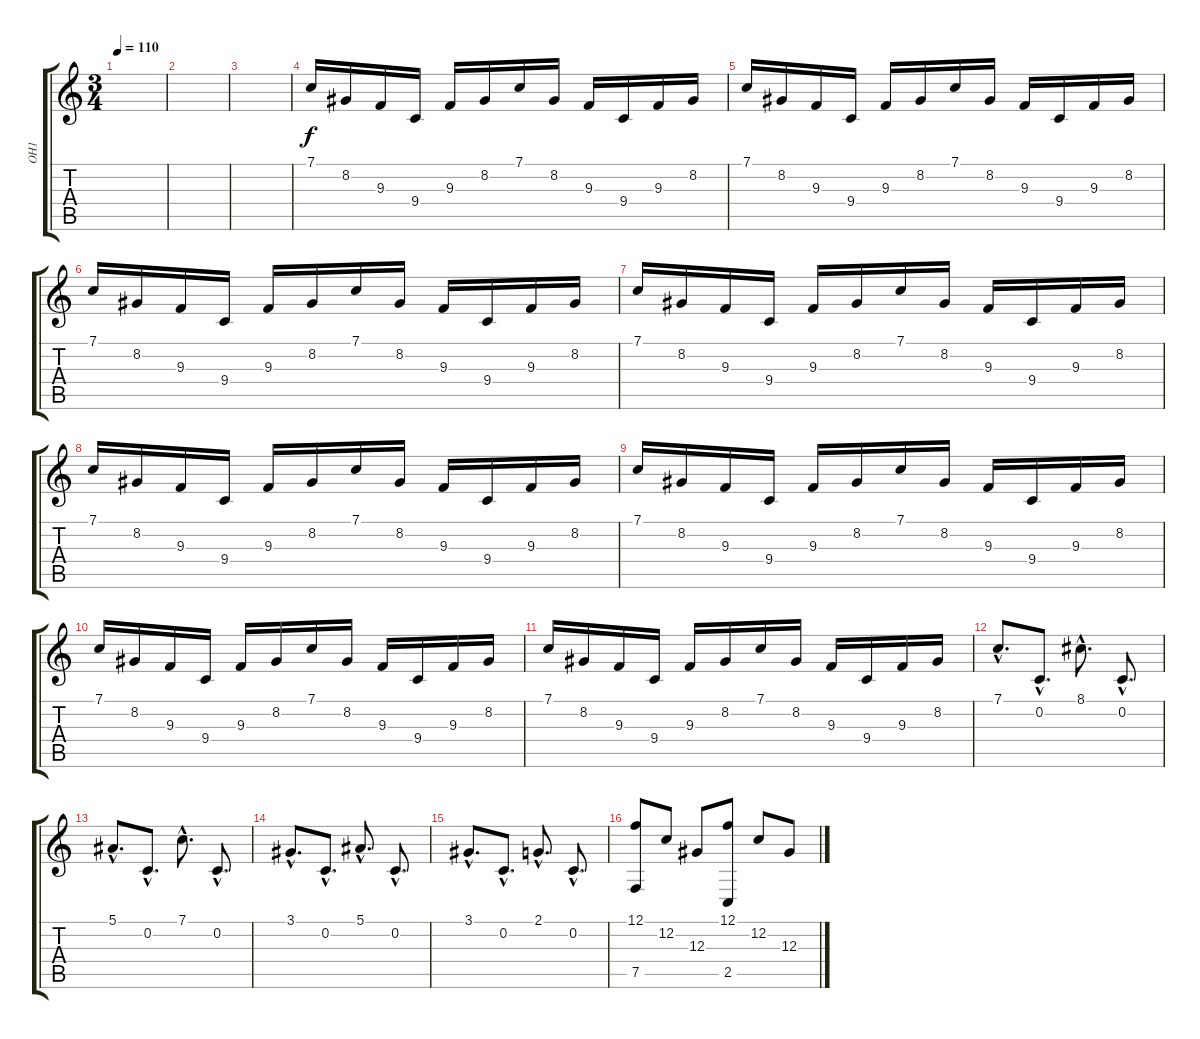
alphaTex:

\track ("OH1" "OH1") {instrument orchestralharp}
\staff {score tabs}
\tuning (F4 C4 Ab3 Eb3 Bb2 F2) {hide}
\ts (3 4)
\tempo 110
\clef g2
\ks c
|
|
|
7.1.16 8.2.16 9.3.16 9.4.16 9.3.16 8.2.16 7.1.16 8.2.16 9.3.16 9.4.16 9.3.16 8.2.16 |
7.1.16 8.2.16 9.3.16 9.4.16 9.3.16 8.2.16 7.1.16 8.2.16 9.3.16 9.4.16 9.3.16 8.2.16 |
7.1.16 8.2.16 9.3.16 9.4.16 9.3.16 8.2.16 7.1.16 8.2.16 9.3.16 9.4.16 9.3.16 8.2.16 |
7.1.16 8.2.16 9.3.16 9.4.16 9.3.16 8.2.16 7.1.16 8.2.16 9.3.16 9.4.16 9.3.16 8.2.16 |
7.1.16 8.2.16 9.3.16 9.4.16 9.3.16 8.2.16 7.1.16 8.2.16 9.3.16 9.4.16 9.3.16 8.2.16 |
7.1.16 8.2.16 9.3.16 9.4.16 9.3.16 8.2.16 7.1.16 8.2.16 9.3.16 9.4.16 9.3.16 8.2.16 |
7.1.16 8.2.16 9.3.16 9.4.16 9.3.16 8.2.16 7.1.16 8.2.16 9.3.16 9.4.16 9.3.16 8.2.16 |
7.1.16 8.2.16 9.3.16 9.4.16 9.3.16 8.2.16 7.1.16 8.2.16 9.3.16 9.4.16 9.3.16 8.2.16 |
7.1{hac}.8{d} 0.2{hac}.8{d} 8.1{hac}.8{d} 0.2{hac}.8{d} |
5.1{hac}.8{d} 0.2{hac}.8{d} 7.1{hac}.8{d} 0.2{hac}.8{d} |
3.1{hac}.8{d} 0.2{hac}.8{d} 5.1{hac}.8{d} 0.2{hac}.8{d} |
3.1{hac}.8{d} 0.2{hac}.8{d} 2.1{hac}.8{d} 0.2{hac}.8{d} |
(12.1 7.5).8 12.2.8 12.3.8 (12.1 2.5).8 12.2.8 12.3.8
